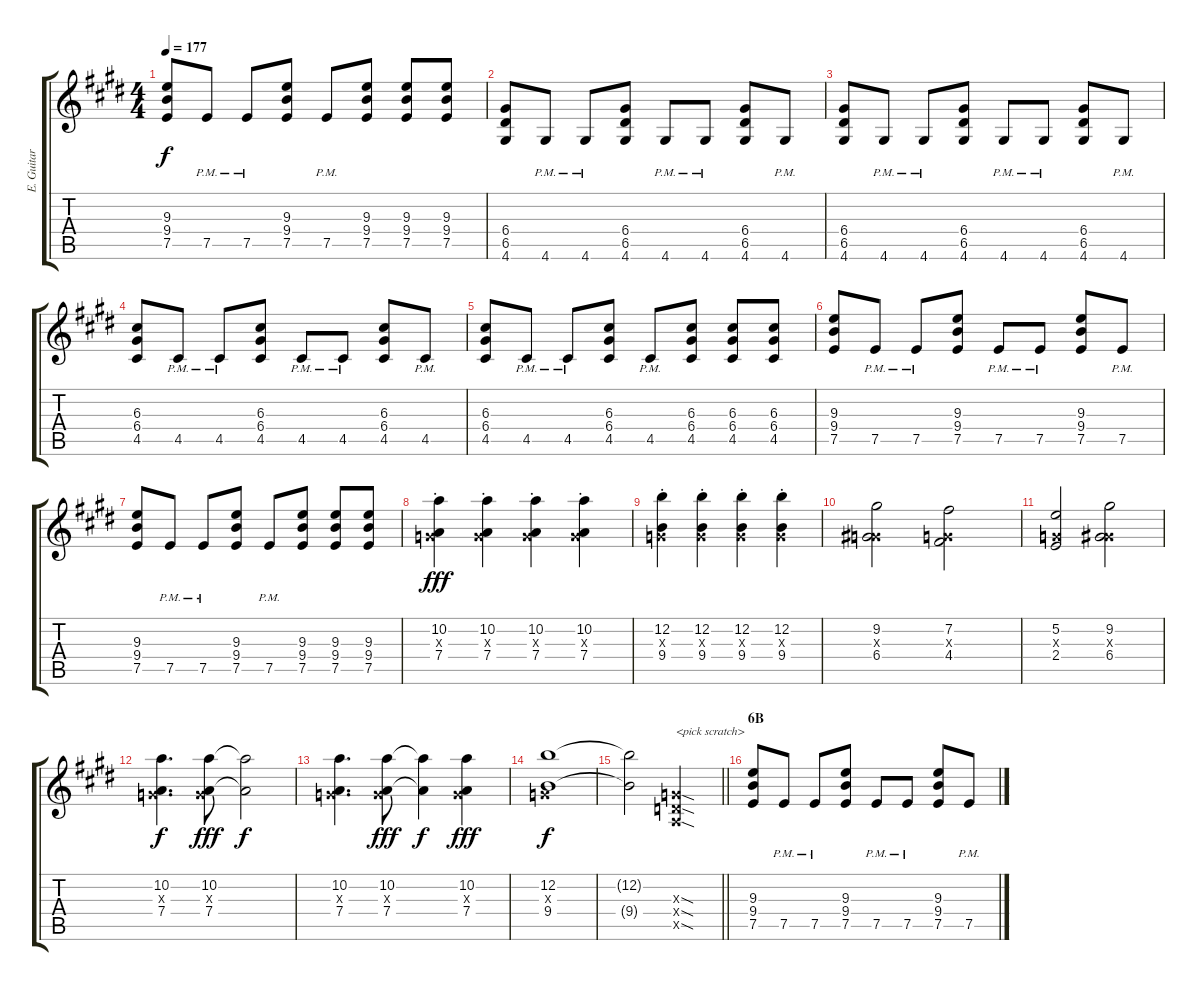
\track ("E. Guitar I" "E. Guitar ") {instrument overdrivenguitar}
\staff {score tabs}
\tuning (E4 B3 G3 D3 A2 E2) {hide}
\ts (4 4)
\tempo 177
\clef g2
\ks e
(9.3 9.4 7.5).8{dy f} 7.5{pm}.8 7.5{pm}.8 (9.3 9.4 7.5).8 7.5{pm}.8 (9.3 9.4 7.5).8 (9.3 9.4 7.5).8 (9.3 9.4 7.5).8 |
(6.4 6.5 4.6).8 4.6{pm}.8 4.6{pm}.8 (6.4 6.5 4.6).8 4.6{pm}.8 4.6{pm}.8 (6.4 6.5 4.6).8 4.6{pm}.8 |
(6.4 6.5 4.6).8 4.6{pm}.8 4.6{pm}.8 (6.4 6.5 4.6).8 4.6{pm}.8 4.6{pm}.8 (6.4 6.5 4.6).8 4.6{pm}.8 |
(6.3 6.4 4.5).8 4.5{pm}.8 4.5{pm}.8 (6.3 6.4 4.5).8 4.5{pm}.8 4.5{pm}.8 (6.3 6.4 4.5).8 4.5{pm}.8 |
(6.3 6.4 4.5).8 4.5{pm}.8 4.5{pm}.8 (6.3 6.4 4.5).8 4.5{pm}.8 (6.3 6.4 4.5).8 (6.3 6.4 4.5).8 (6.3 6.4 4.5).8 |
(9.3 9.4 7.5).8 7.5{pm}.8 7.5{pm}.8 (9.3 9.4 7.5).8 7.5{pm}.8 7.5{pm}.8 (9.3 9.4 7.5).8 7.5{pm}.8 |
(9.3 9.4 7.5).8 7.5{pm}.8 7.5{pm}.8 (9.3 9.4 7.5).8 7.5{pm}.8 (9.3 9.4 7.5).8 (9.3 9.4 7.5).8 (9.3 9.4 7.5).8 |
(10.2{st} 0.3{x} 7.4{st}).4{dy fff} (10.2{st} 0.3{x} 7.4{st}).4 (10.2{st} 0.3{x} 7.4{st}).4 (10.2{st} 0.3{x} 7.4{st}).4 |
(12.2{st} 0.3{x} 9.4{st}).4 (12.2{st} 0.3{x} 9.4{st}).4 (12.2{st} 0.3{x} 9.4{st}).4 (12.2{st} 0.3{x} 9.4{st}).4 |
(9.2 0.3{x} 6.4).2 (7.2 0.3{x} 4.4).2 |
(5.2 0.3{x} 2.4).2 (9.2 0.3{x} 6.4).2 |
(10.2 0.3{x} 7.4).4{d dy f} (10.2 0.3{x} 7.4).8{dy fff} (10.2{t} 7.4{t}).2{dy f} |
(10.2 0.3{x} 7.4).4{d} (10.2 0.3{x} 7.4).8{dy fff} (10.2{t} 7.4{t}).4{dy f} (10.2 0.3{x} 7.4).4{dy fff} |
(12.2 0.3{x} 9.4).1{dy f} |
\barLineRight lightlight
(12.2{t} 9.4{t}).2 (0.3{sod x} 0.4{sod x} 0.5{sod x}).2{txt "<pick scratch>"} |
\section ("" "6B")
(9.3 9.4 7.5).8 7.5{pm}.8 7.5{pm}.8 (9.3 9.4 7.5).8 7.5{pm}.8 7.5{pm}.8 (9.3 9.4 7.5).8 7.5{pm}.8
